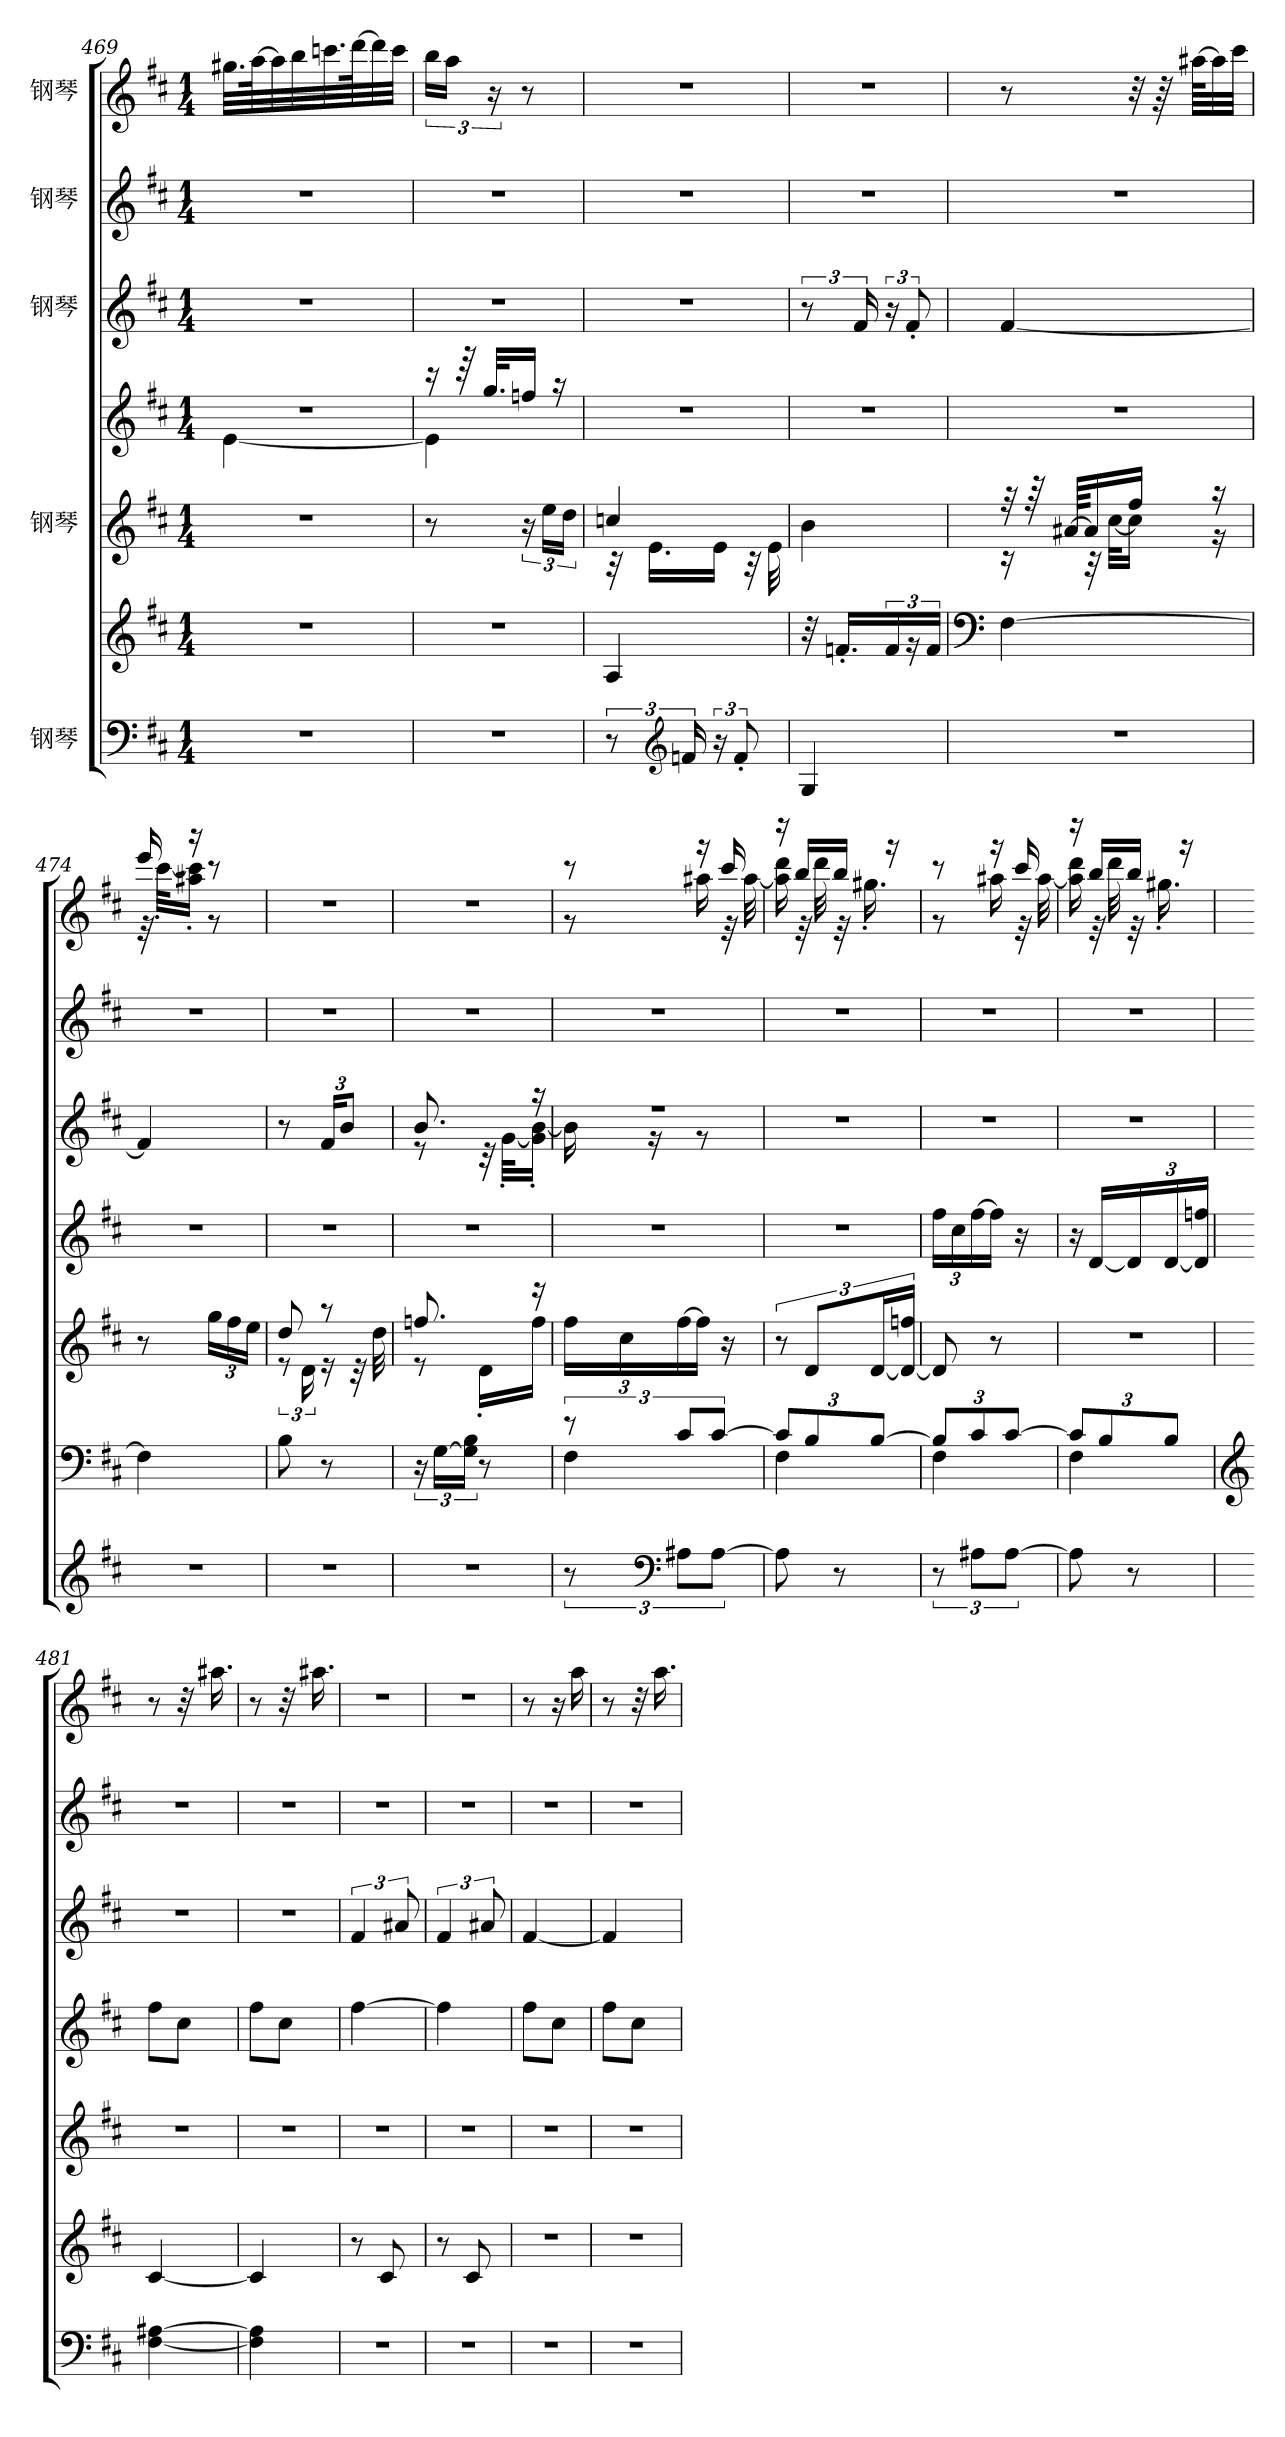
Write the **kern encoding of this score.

**kern	**kern	**kern	**kern	**kern	**kern	**kern
*part5	*part5	*part4	*part4	*part3	*part2	*part1
*staff7	*staff6	*staff5	*staff4	*staff3	*staff2	*staff1
*I"钢琴	*	*I"钢琴	*	*I"钢琴	*I"钢琴	*I"钢琴
*clefF4	*clefG2	*clefG2	*clefG2	*clefG2	*clefG2	*clefG2
*k[f#c#]	*k[f#c#]	*k[f#c#]	*k[f#c#]	*k[f#c#]	*k[f#c#]	*k[f#c#]
*M1/4	*M1/4	*M1/4	*M1/4	*M1/4	*M1/4	*M1/4
=469	=469	=469	=469	=469	=469	=469
*	*	*	*^	*	*	*
4r	4r	4r	4r	[4e\	4r	4r	32.gg#X\LLL
.	.	.	.	.	.	.	[64aa\K
.	.	.	.	.	.	.	32aa\]
.	.	.	.	.	.	.	32bb\
.	.	.	.	.	.	.	32.cccn\
.	.	.	.	.	.	.	[64ddd\K
.	.	.	.	.	.	.	32ddd\]
.	.	.	.	.	.	.	32ccc\JJJ
=470	=470	=470	=470	=470	=470	=470	=470
4r	4r	8r	16r	4e\]	4r	4r	24bb\LL
.	.	.	.	.	.	.	24aa\JJ
.	.	.	64r	.	.	.	.
.	.	.	32.gg/KLL	.	.	.	.
.	.	.	.	.	.	.	24r
.	.	24r	16ffn/JJ	.	.	.	8r
.	.	24ee\LL	.	.	.	.	.
.	.	.	16r	.	.	.	.
.	.	24dd\JJ	.	.	.	.	.
*	*	*	*v	*v	*	*	*
!!LO:PB:g=z
=471	=471	=471	=471	=471	=471	=471
*	*	*^	*	*	*	*
12r	4A/	4ccn/	32r	4r	4r	4r	4r
.	.	.	16.e\LL	.	.	.	.
*clefG2	*	*	*	*	*	*	*
24fn/	.	.	.	.	.	.	.
24r	.	.	16e\JJ	.	.	.	.
12f'/	.	.	.	.	.	.	.
.	.	.	32r	.	.	.	.
.	.	.	32e\	.	.	.	.
*	*	*v	*v	*	*	*	*
=472	=472	=472	=472	=472	=472	=472
4G/	32r	4b\	4r	12r	4r	4r
.	16.fn'/LL	.	.	.	.	.
.	.	.	.	24f#/	.	.
.	24f/JJ	.	.	24r	.	.
.	24r	.	.	12f#'/	.	.
.	24f/	.	.	.	.	.
=473	=473	=473	=473	=473	=473	=473
*	*clefF4	*	*	*	*	*
*	*	*^	*	*	*	*
4r	[4F#\	32r	16r	4r	[4f#/	4r	8r
.	.	64r	.	.	.	.	.
.	.	[64a#X/KKLL	.	.	.	.	.
.	.	16a#/]	32r	.	.	.	.
.	.	.	[32cc#\KLL	.	.	.	.
.	.	16ff#/JJ	16cc#\JJ]	.	.	.	32r
.	.	.	.	.	.	.	64r
.	.	.	.	.	.	.	[64aa#X\KLLL
.	.	16r	16r	.	.	.	32aa#\]
.	.	.	.	.	.	.	32ccc#\JJJ
*	*	*v	*v	*	*	*	*
=474	=474	=474	=474	=474	=474	=474
*	*	*	*	*	*	*^
4r	4F#\]	8r	4r	4f#/]	4r	16eee/	32r
.	.	.	.	.	.	.	[32ccc#'\KLL
.	.	.	.	.	.	16r	16aa#X\' 16ccc#\]'JJ
*	*	*Xbrackettup	*	*	*	*	*
.	.	24gg\LL	.	.	.	8r	8r
.	.	24ff#\	.	.	.	.	.
.	.	24ee\JJ	.	.	.	.	.
*	*	*	*	*	*	*v	*v
!!LO:PB:g=z
=475	=475	=475	=475	=475	=475	=475
*	*	*^	*	*	*	*
*	*	*	*brackettup	*	*	*	*
4r	8B\	8dd/	12r	4r	8r	4r	4r
.	.	.	24d\	.	.	.	.
*	*	*	*	*	*Xbrackettup	*	*
.	8r	8r	16r	.	24f#/KL	.	.
.	.	.	.	.	12b/J	.	.
.	.	.	32r	.	.	.	.
.	.	.	32dd\	.	.	.	.
=476	=476	=476	=476	=476	=476	=476	=476
*	*	*	*	*	*^	*	*
4r	24r	8.ffn/	8r	4r	8.b/	8r	4r	4r
.	[24G\LL	.	.	.	.	.	.	.
.	24G\] 24B\JJ	.	.	.	.	.	.	.
.	8r	.	16d'\LL	.	.	32r	.	.
.	.	.	.	.	.	[32g'\KLL	.	.
.	.	16r	16ff\JJ	.	16r	16g\]' [16b\'JJ	.	.
*	*	*v	*v	*	*	*	*	*
=477	=477	=477	=477	=477	=477	=477	=477
*	*^	*	*	*	*	*	*
*	*	*	*Xbrackettup	*	*	*	*	*
*	*	*	*	*	*	*	*	*^
12r	12r	4F#\	24ff#\LL	4r	4r	16b\]	4r	8r	8r
.	.	.	24cc#\	.	.	.	.	.	.
.	.	.	.	.	.	16r	.	.	.
*clefF4	*	*	*	*	*	*	*	*	*
12A#X\L	12c#/L	.	[24ff#\	.	.	.	.	.	.
.	.	.	16ff#\JJ]	.	.	8r	.	16r	16aa#X\
[12A#\J	[12c#/J	.	.	.	.	.	.	.	.
.	.	.	16r	.	.	.	.	16ccc#/	32r
.	.	.	.	.	.	.	.	.	[32aa#\
*	*	*	*	*	*v	*v	*	*	*
=478	=478	=478	=478	=478	=478	=478	=478	=478
*	*Xbrackettup	*	*brackettup	*	*	*	*	*
8A#\]	12c#/L]	4F#\	12r	4r	4r	4r	16r	16aa#\] 16ddd\
.	.	.	.	.	.	.	16bb/LL	32r
.	12B/	.	12d/L	.	.	.	.	.
.	.	.	.	.	.	.	.	32ddd\
8r	.	.	.	.	.	.	16bb/JJ	32r
.	.	.	.	.	.	.	.	16.gg#X'\
.	[12B/J	.	[24d/L	.	.	.	.	.
.	.	.	.	.	.	.	16r	.
.	.	.	24d/_ 24ffn/JJ	.	.	.	.	.
!!LO:PB:g=z	!!
=479	=479	=479	=479	=479	=479	=479	=479	=479
*	*	*	*	*Xbrackettup	*	*	*	*
12r	12B/L]	4F#\	8d/]	24ff#\LL	4r	4r	8r	8r
.	.	.	.	24cc#\	.	.	.	.
12A#X\L	12c#/	.	.	[24ff#\	.	.	.	.
.	.	.	8r	16ff#\JJ]	.	.	16r	16aa#X\
[12A#\J	[12c#/J	.	.	.	.	.	.	.
.	.	.	.	16r	.	.	16ccc#/	32r
.	.	.	.	.	.	.	.	[32aa#\
=480	=480	=480	=480	=480	=480	=480	=480	=480
8A#\]	12c#/L]	4F#\	4r	16r	4r	4r	16r	16aa#\] 16ddd\
.	.	.	.	[16d/LL	.	.	16bb/LL	32r
.	12B/	.	.	.	.	.	.	.
.	.	.	.	.	.	.	.	32ddd\
8r	.	.	.	24d/]	.	.	16bb/JJ	32r
.	.	.	.	.	.	.	.	16.gg#X'\
.	12B/J	.	.	[24d/	.	.	.	.
.	.	.	.	.	.	.	16r	.
.	.	.	.	24d/] 24ffn/JJ	.	.	.	.
*	*v	*v	*	*	*	*	*v	*v
=481	=481	=481	=481	=481	=481	=481
*	*clefG2	*	*	*	*	*
[4F#\ [4A#X\	[4c#/	4r	8ff#\L	4r	4r	8r
.	.	.	8cc#\J	.	.	32r
.	.	.	.	.	.	16.aa#X\
=482	=482	=482	=482	=482	=482	=482
4F#\] 4A#\]	4c#/]	4r	8ff#\L	4r	4r	8r
.	.	.	8cc#\J	.	.	32r
.	.	.	.	.	.	16.aa#X\
=483	=483	=483	=483	=483	=483	=483
*	*	*	*	*brackettup	*	*
4r	8r	4r	[4ff#\	6f#/	4r	4r
.	8c#/	.	.	.	.	.
.	.	.	.	12a#X/	.	.
=484	=484	=484	=484	=484	=484	=484
4r	8r	4r	4ff#\]	6f#/	4r	4r
.	8c#/	.	.	.	.	.
.	.	.	.	12a#X/	.	.
!!LO:PB:g=z
=485	=485	=485	=485	=485	=485	=485
4r	4r	4r	8ff#\L	[4f#/	4r	8r
.	.	.	8cc#\J	.	.	16r
.	.	.	.	.	.	16aa\
=486	=486	=486	=486	=486	=486	=486
4r	4r	4r	8ff#\L	4f#/]	4r	8r
.	.	.	8cc#\J	.	.	32r
.	.	.	.	.	.	16.aa\
=	=	=	=	=	=	=
*-	*-	*-	*-	*-	*-	*-
